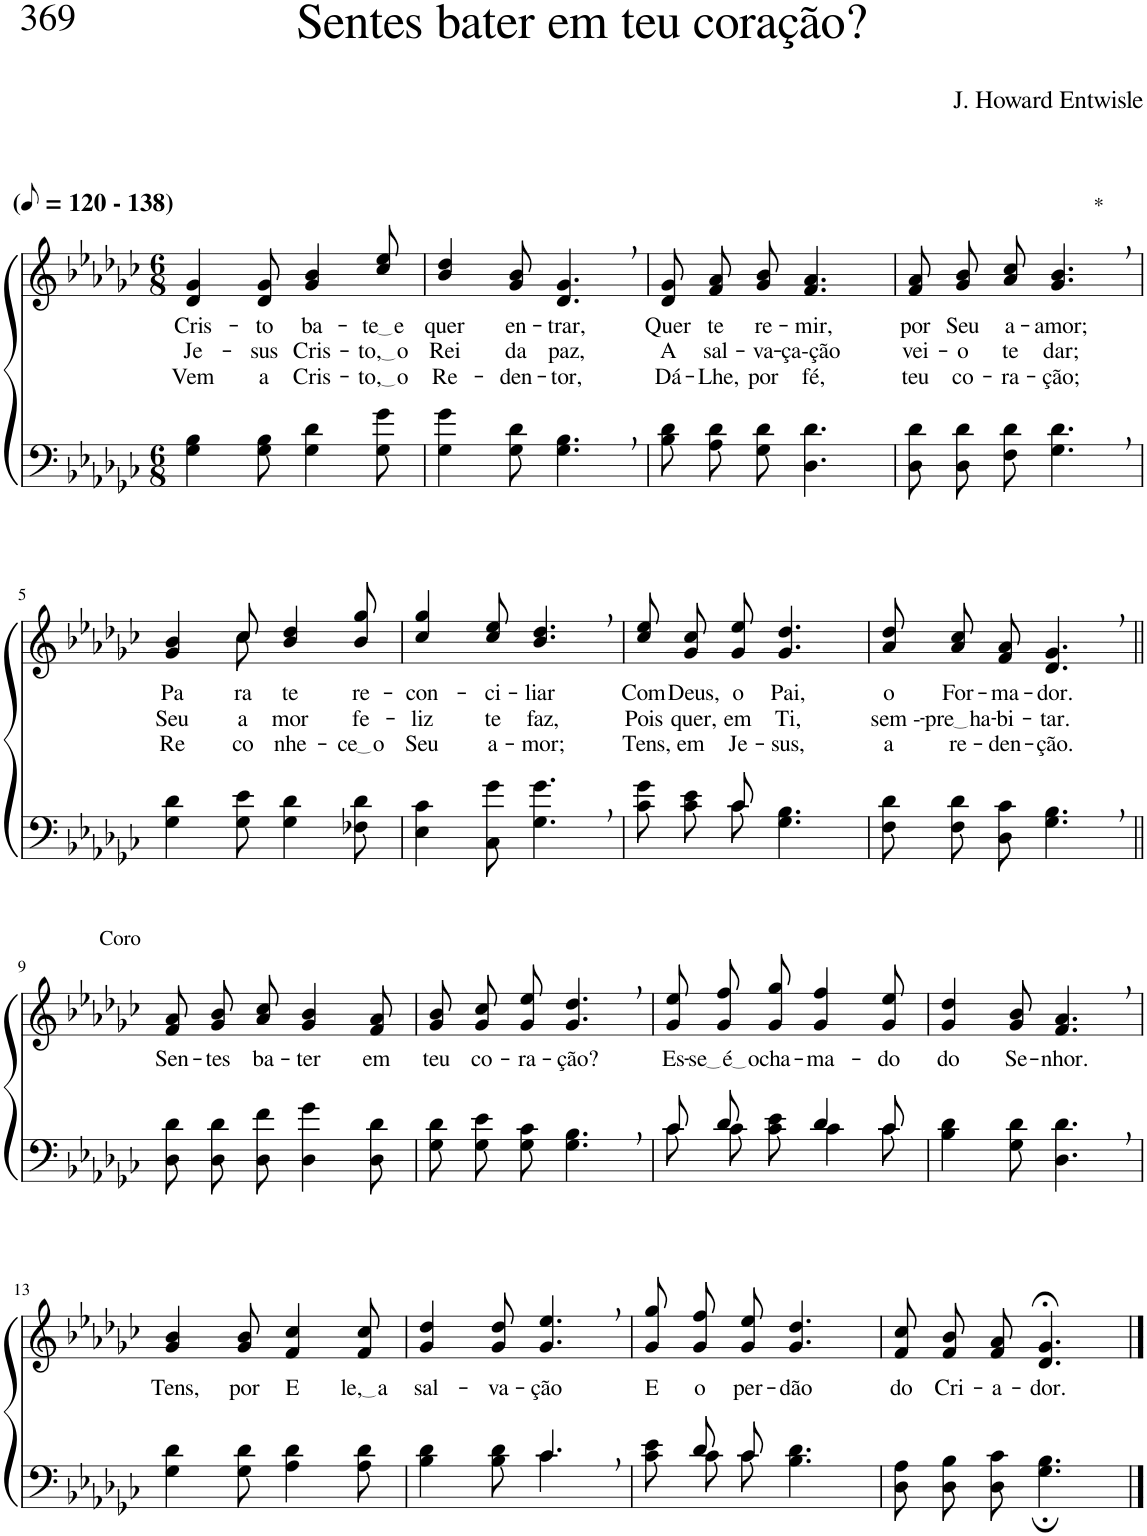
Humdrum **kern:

**kern	**kern	**text	**text	**text
*part2	*part1	*part1	*part1	*part1
*staff2	*staff1	*staff1	*staff1	*staff1
*I"Parte III e IV	*I"Parte I e II	*	*	*
*clefF4	*clefG2	*	*	*
*Trd2c3	*Trd2c3	*	*	*
*k[b-e-a-d-g-c-]	*k[b-e-a-d-g-c-]	*	*	*
*M6/8	*M6/8	*	*	*
*MM60	*MM60	*	*	*
=1	=1	=1	=1	=1
!	!LO:TX:a:B:t=(	!	!	!
!	!LO:TX:a:B:t=- 138)	!	!	!
!	!	!LO:LY:b	!LO:LY:b	!LO:LY:b
4G-\ 4B-\	4d-/ 4g-/	Cris-	Je-	Vem
!	!	!LO:LY:b	!LO:LY:b	!LO:LY:b
8G-\ 8B-\	8d-/ 8g-/	-to	-sus	a
!	!	!LO:LY:b	!LO:LY:b	!LO:LY:b
4G-\ 4d-\	4g-/ 4b-/	ba-	Cris-	Cris-
!	!	!LO:LY:b	!LO:LY:b	!LO:LY:b
8G-\ 8g-\	8cc-/ 8ee-/	te e	to, o	to, o
=2	=2	=2	=2	=2
!	!	!LO:LY:b	!LO:LY:b	!LO:LY:b
4G-\ 4g-\	4b-/ 4dd-/	quer	Rei	Re-
!	!	!LO:LY:b	!LO:LY:b	!LO:LY:b
8G-\ 8d-\	8g-/ 8b-/	en-	da	-den-
!	!	!LO:LY:b	!LO:LY:b	!LO:LY:b
4.G-\, 4.B-\,	4.d-/, 4.g-/,	-trar,	paz,	-tor,
=3	=3	=3	=3	=3
!	!	!LO:LY:b	!LO:LY:b	!LO:LY:b
8B-\ 8d-\L	8d-/ 8g-/L	Quer	A	Dá-
!	!	!LO:LY:b	!LO:LY:b	!LO:LY:b
8A-\ 8d-\	8f/ 8a-/	te	sal-	-Lhe,
!	!	!LO:LY:b	!LO:LY:b	!LO:LY:b
8G-\ 8d-\J	8g-/ 8b-/J	re-	-va-	por
!	!	!LO:LY:b	!LO:LY:b	!LO:LY:b
4.D-\ 4.d-\	4.f/ 4.a-/	-mir,	-ça-ção	fé,
=4	=4	=4	=4	=4
!	!	!LO:LY:b	!LO:LY:b	!LO:LY:b
8D-\ 8d-\L	8f/ 8a-/L	por	vei-	teu
!	!	!LO:LY:b	!LO:LY:b	!LO:LY:b
8D-\ 8d-\	8g-/ 8b-/	Seu	o	co-
!	!	!LO:LY:b	!LO:LY:b	!LO:LY:b
8F\ 8d-\J	8a-/ 8cc-/J	a-	te	-ra-
!	!LO:TX:a:t=*	!	!	!
!	!	!LO:LY:b	!LO:LY:b	!LO:LY:b
4.G-\, 4.d-\,	4.g-/, 4.b-/,	-amor;	dar;	-ção;
!!LO:LB:g=z
=5	=5	=5	=5	=5
*	*^	*	*	*
!	!	!	!LO:LY:b	!LO:LY:b	!LO:LY:b
4G-\ 4d-\	4ryy	4g-/ 4b-/	Pa-	-Seu	Re-
!	!	!	!LO:LY:b	!LO:LY:b	!LO:LY:b
8G-\ 8e-\	8cc-\	8cc-/	-ra	a-	-co-
!	!	!	!LO:LY:b	!LO:LY:b	!LO:LY:b
4G-\ 4d-\	4.ryy	4b-/ 4dd-/	te	-mor	-nhe-
!	!	!	!LO:LY:b	!LO:LY:b	!LO:LY:b
8F-X\ 8d-\	.	8b-/ 8gg-/	re-	fe-	ce o
=6	=6	=6	=6	=6	=6
!	!	!	!LO:LY:b	!LO:LY:b	!LO:LY:b
*	*v	*v	*	*	*
4E-\ 4c-\	4cc-/ 4gg-/	-con-	-liz	Seu
!	!	!LO:LY:b	!LO:LY:b	!LO:LY:b
8C-\ 8g-\	8cc-/ 8ee-/	-ci-	te	a-
!	!	!LO:LY:b	!LO:LY:b	!LO:LY:b
4.G-\, 4.g-\,	4.b-/, 4.dd-/,	-liar	faz,	-mor;
=7	=7	=7	=7	=7
*^	*	*	*	*
!	!	!	!LO:LY:b	!LO:LY:b	!LO:LY:b
8c-\ 8g-\L	4ryy	8cc-\ 8ee-\L	Com	Pois	Tens,
!	!	!	!LO:LY:b	!LO:LY:b	!LO:LY:b
8c-\ 8e-\	.	8g-\ 8cc-\	Deus,	quer,	em
!	!	!	!LO:LY:b	!LO:LY:b	!LO:LY:b
8c-\J	8c-/	8g-\ 8ee-\J	o	em	Je-
!	!	!	!LO:LY:b	!LO:LY:b	!LO:LY:b
4.G-\ 4.B-\	4.ryy	4.g-/ 4.dd-/	Pai,	Ti,	-sus,
=8	=8	=8	=8	=8	=8
!	!	!	!LO:LY:b	!LO:LY:b	!LO:LY:b
*v	*v	*	*	*	*
8F\ 8d-\L	8a-/ 8dd-/L	o	sem --	a
!	!	!LO:LY:b	!LO:LY:b	!LO:LY:b
8F\ 8d-\	8a-/ 8cc-/	For-	pre ha	re-
!	!	!LO:LY:b	!LO:LY:b	!LO:LY:b
8D-\ 8c-\J	8f/ 8a-/J	-ma-	-bi-	-den-
!	!	!LO:LY:b	!LO:LY:b	!LO:LY:b
4.G-\, 4.B-\,	4.d-/, 4.g-/,	-dor.	-tar.	-ção.
!!LO:LB:g=z
=9||	=9||	=9||	=9||	=9||
!	!LO:TX:a:t=Coro	!	!	!
!	!	!LO:LY:b	!	!
8D-\ 8d-\L	8f/ 8a-/L	Sen-	.	.
!	!	!LO:LY:b	!	!
8D-\ 8d-\	8g-/ 8b-/	-tes	.	.
!	!	!LO:LY:b	!	!
8D-\ 8f\J	8a-/ 8cc-/J	ba-	.	.
!	!	!LO:LY:b	!	!
4D-\ 4g-\	4g-/ 4b-/	-ter	.	.
!	!	!LO:LY:b	!	!
8D-\ 8d-\	8f/ 8a-/	em	.	.
=10	=10	=10	=10	=10
!	!	!LO:LY:b	!	!
8G-\ 8d-\L	8g-\ 8b-\L	teu	.	.
!	!	!LO:LY:b	!	!
8G-\ 8e-\	8g-\ 8cc-\	co-	.	.
!	!	!LO:LY:b	!	!
8G-\ 8c-\J	8g-\ 8ee-\J	-ra-	.	.
!	!	!LO:LY:b	!	!
4.G-\, 4.B-\,	4.g-/, 4.dd-/,	-ção?	.	.
=11	=11	=11	=11	=11
*^	*	*	*	*
!	!	!	!LO:LY:b	!	!
8c-/L	8c-\L	8g-\ 8ee-\L	Es-	.	.
!	!	!	!LO:LY:b	!	!
8d-/J	8c-\	8g-\ 8ff\	se é o	.	.
!	!	!	!LO:LY:b	!	!
8ryy	8c-\ 8e-\J	8g-\ 8gg-\J	cha-	.	.
!	!	!	!LO:LY:b	!	!
4d-/	4c-\	4g-/ 4ff/	-ma-	.	.
!	!	!	!LO:LY:b	!	!
8c-/	8c-\	8g-/ 8ee-/	-do	.	.
=12	=12	=12	=12	=12	=12
!	!	!	!LO:LY:b	!	!
*v	*v	*	*	*	*
4B-\ 4d-\	4g-/ 4dd-/	do	.	.
!	!	!LO:LY:b	!	!
8G-\ 8d-\	8g-/ 8b-/	Se-	.	.
!	!	!LO:LY:b	!	!
4.D-\, 4.d-\,	4.f/, 4.a-/,	-nhor.	.	.
!!LO:LB:g=z
=13	=13	=13	=13	=13
!	!	!LO:LY:b	!	!
4G-\ 4d-\	4g-/ 4b-/	Tens,	.	.
!	!	!LO:LY:b	!	!
8G-\ 8d-\	8g-/ 8b-/	por	.	.
!	!	!LO:LY:b	!	!
4A-\ 4d-\	4f/ 4cc-/	E	.	.
!	!	!LO:LY:b	!	!
8A-\ 8d-\	8f/ 8cc-/	le, a	.	.
=14	=14	=14	=14	=14
*^	*	*	*	*
!	!	!	!LO:LY:b	!	!
4.ryy	4B-\ 4d-\	4g-/ 4dd-/	sal-	.	.
!	!	!	!LO:LY:b	!	!
.	8B-\ 8d-\	8g-/ 8dd-/	-va-	.	.
!	!	!	!LO:LY:b	!	!
4.c-,/	4.c-\	4.g-/, 4.ee-/,	-ção	.	.
=15	=15	=15	=15	=15	=15
!	!	!	!LO:LY:b	!	!
8ryy	8c-\ 8e-\L	8g-\ 8gg-\L	E	.	.
!	!	!	!LO:LY:b	!	!
8d-/L	8c-\	8g-\ 8ff\	o	.	.
!	!	!	!LO:LY:b	!	!
8c-/J	8c-\J	8g-\ 8ee-\J	per-	.	.
!	!	!	!LO:LY:b	!	!
4.ryy	4.B-\ 4.d-\	4.g-/ 4.dd-/	-dão	.	.
=16	=16	=16	=16	=16	=16
!	!	!	!LO:LY:b	!	!
*v	*v	*	*	*	*
8D-\ 8A-\L	8f/ 8cc-/L	do	.	.
!	!	!LO:LY:b	!	!
8D-\ 8B-\	8f/ 8b-/	Cri-	.	.
!	!	!LO:LY:b	!	!
8D-\ 8c-\J	8f/ 8a-/J	-a-	.	.
!	!	!LO:LY:b	!	!
4.G-\; 4.B-\;	4.d-/;< 4.g-/;<	-dor.	.	.
==	==	==	==	==
*-	*-	*-	*-	*-
